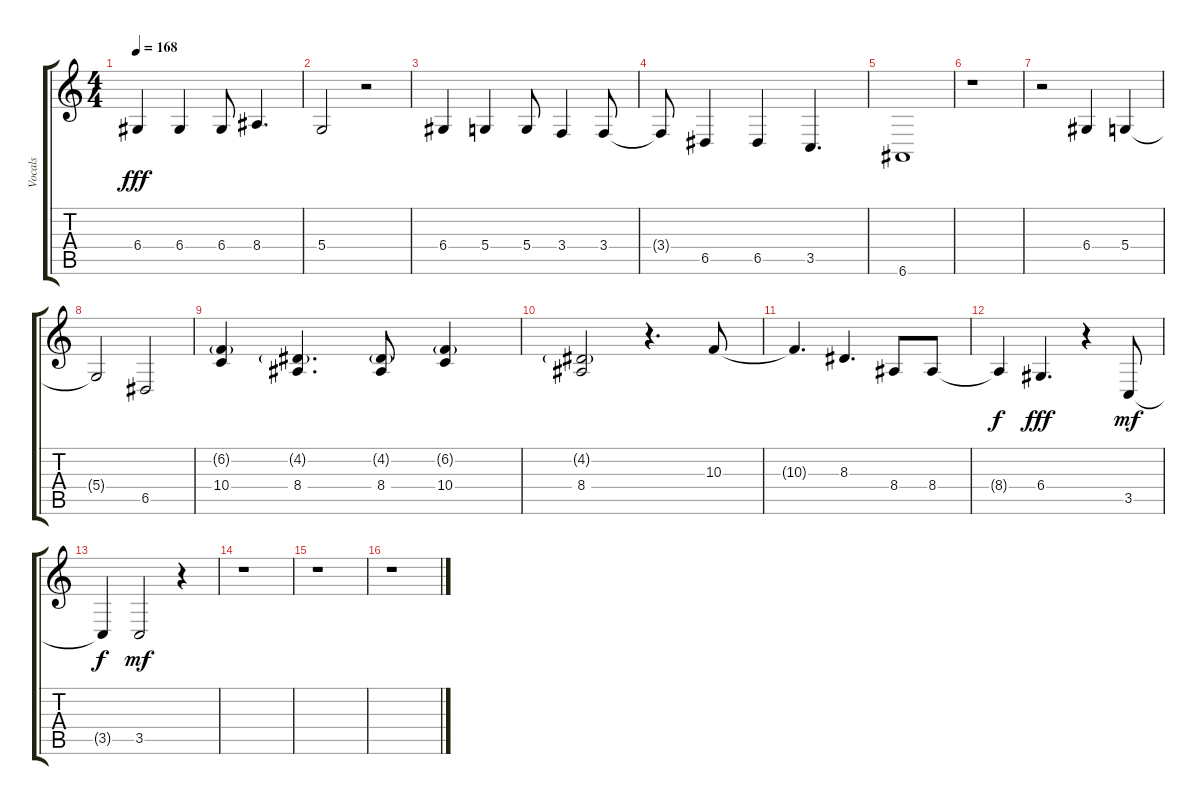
\track ("Vocals" "Vocals") {instrument synthvoice}
\staff {score tabs}
\tuning (E4 B3 G3 D3 A2 E2) {hide}
\ts (4 4)
\tempo 168
\clef g2
\ks c
6.4.4{dy fff} 6.4.4 6.4.8 8.4.4{d} |
5.4.2 r.2 |
6.4.4 5.4.4 5.4.8 3.4.4 3.4.8 |
3.4{t}.8 6.5.4 6.5.4 3.5.4{d} |
6.6.1 |
r.1 |
r.2 6.4.4 5.4.4 |
5.4{t}.2 6.5.2 |
(6.2{g} 10.4).4 (4.2{g} 8.4).4{d} (4.2{g} 8.4).8 (6.2{g} 10.4).4 |
(4.2{g} 8.4).2 r.4{d} 10.3.8 |
10.3{t}.4{d} 8.3.4{d} 8.4.8 8.4.8 |
8.4{t}.4{dy f} 6.4.4{d dy fff} r.4 3.5.8{dy mf} |
3.5{t}.4{dy f} 3.5.2{dy mf} r.4 |
r.1 |
r.1 |
r.1
